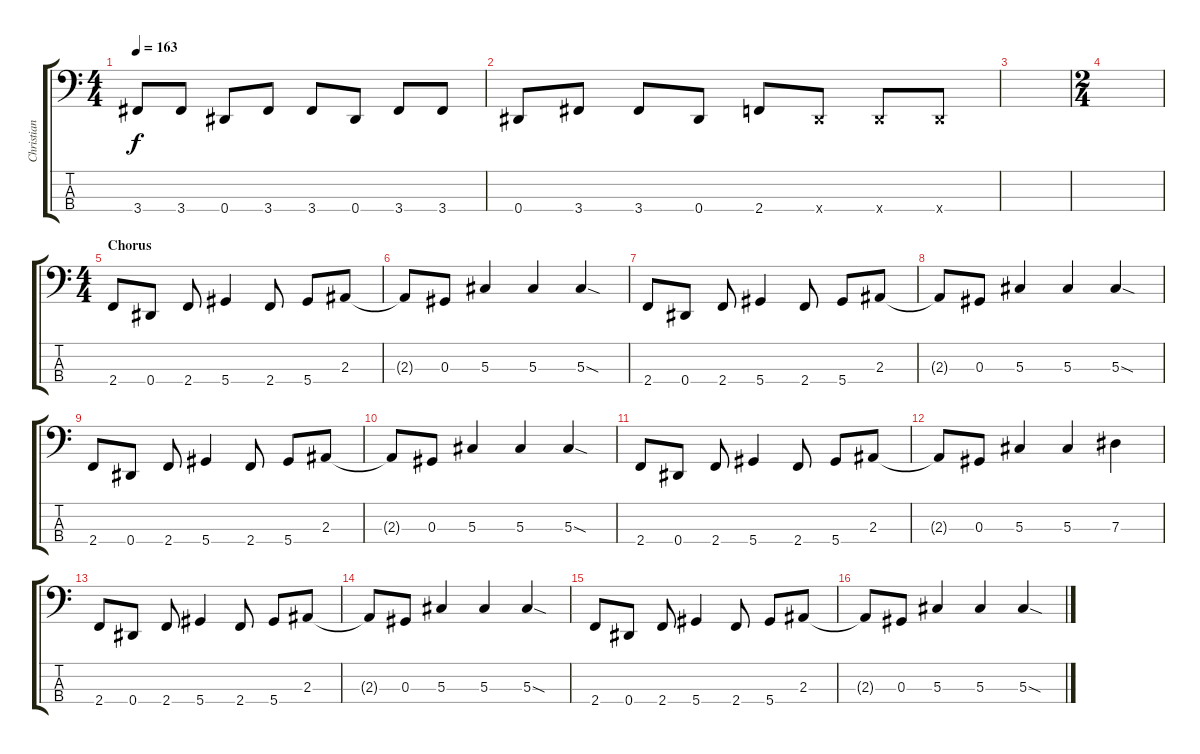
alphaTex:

\track ("Christian Grönlund" "Christian ") {instrument electricbasspick}
\staff {score tabs}
\tuning (Gb2 Db2 Ab1 Eb1) {hide}
\ts (4 4)
\tempo 163
\clef f4
\ks c
3.4.8{dy f} 3.4.8 0.4.8 3.4.8 3.4.8 0.4.8 3.4.8 3.4.8 |
0.4.8 3.4.8 3.4.8 0.4.8 2.4.8 0.4{x}.8 0.4{x}.8 0.4{x}.8 |
|
\ts (2 4)
|
\ts (4 4)
\section ("" "Chorus")
2.4.8 0.4.8 2.4.8 5.4.4 2.4.8 5.4.8 2.3.8 |
2.3{t}.8 0.3.8 5.3.4 5.3.4 5.3{sod}.4 |
2.4.8 0.4.8 2.4.8 5.4.4 2.4.8 5.4.8 2.3.8 |
2.3{t}.8 0.3.8 5.3.4 5.3.4 5.3{sod}.4 |
2.4.8 0.4.8 2.4.8 5.4.4 2.4.8 5.4.8 2.3.8 |
2.3{t}.8 0.3.8 5.3.4 5.3.4 5.3{sod}.4 |
2.4.8 0.4.8 2.4.8 5.4.4 2.4.8 5.4.8 2.3.8 |
2.3{t}.8 0.3.8 5.3.4 5.3.4 7.3.4 |
2.4.8 0.4.8 2.4.8 5.4.4 2.4.8 5.4.8 2.3.8 |
2.3{t}.8 0.3.8 5.3.4 5.3.4 5.3{sod}.4 |
2.4.8 0.4.8 2.4.8 5.4.4 2.4.8 5.4.8 2.3.8 |
2.3{t}.8 0.3.8 5.3.4 5.3.4 5.3{sod}.4
